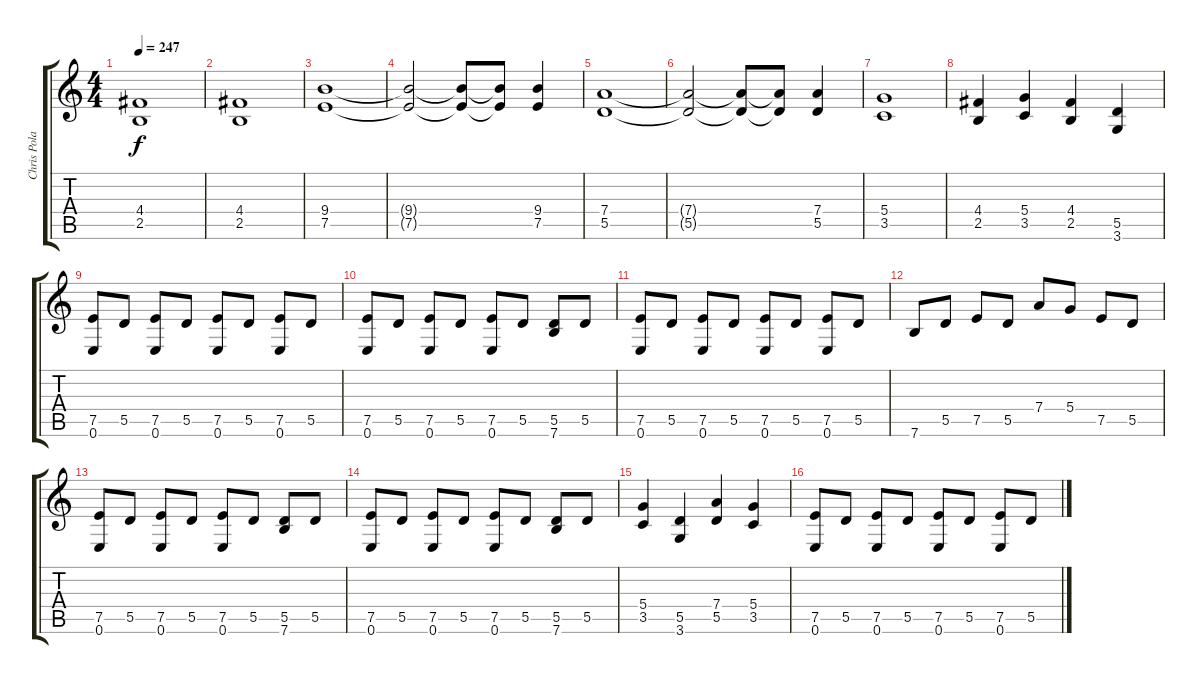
\track ("Chris Poland (Lead Guitar)" "Chris Pola") {instrument distortionguitar}
\staff {score tabs}
\tuning (E4 B3 G3 D3 A2 E2) {hide}
\ts (4 4)
\tempo 247
\clef g2
\ks c
(4.4 2.5).1{dy f} |
(4.4 2.5).1 |
(9.4 7.5).1 |
(9.4{t} 7.5{t}).2 (9.4{t} 7.5{t}).8 (9.4{t} 7.5{t}).8 (9.4 7.5).4 |
(7.4 5.5).1 |
(7.4{t} 5.5{t}).2 (7.4{t} 5.5{t}).8 (7.4{t} 5.5{t}).8 (7.4 5.5).4 |
(5.4 3.5).1 |
(4.4 2.5).4 (5.4 3.5).4 (4.4 2.5).4 (5.5 3.6).4 |
(7.5 0.6).8 5.5.8 (7.5 0.6).8 5.5.8 (7.5 0.6).8 5.5.8 (7.5 0.6).8 5.5.8 |
(7.5 0.6).8 5.5.8 (7.5 0.6).8 5.5.8 (7.5 0.6).8 5.5.8 (5.5 7.6).8 5.5.8 |
(7.5 0.6).8 5.5.8 (7.5 0.6).8 5.5.8 (7.5 0.6).8 5.5.8 (7.5 0.6).8 5.5.8 |
7.6.8 5.5.8 7.5.8 5.5.8 7.4.8 5.4.8 7.5.8 5.5.8 |
(7.5 0.6).8 5.5.8 (7.5 0.6).8 5.5.8 (7.5 0.6).8 5.5.8 (5.5 7.6).8 5.5.8 |
(7.5 0.6).8 5.5.8 (7.5 0.6).8 5.5.8 (7.5 0.6).8 5.5.8 (5.5 7.6).8 5.5.8 |
(5.4 3.5).4 (5.5 3.6).4 (7.4 5.5).4 (5.4 3.5).4 |
(7.5 0.6).8 5.5.8 (7.5 0.6).8 5.5.8 (7.5 0.6).8 5.5.8 (7.5 0.6).8 5.5.8
